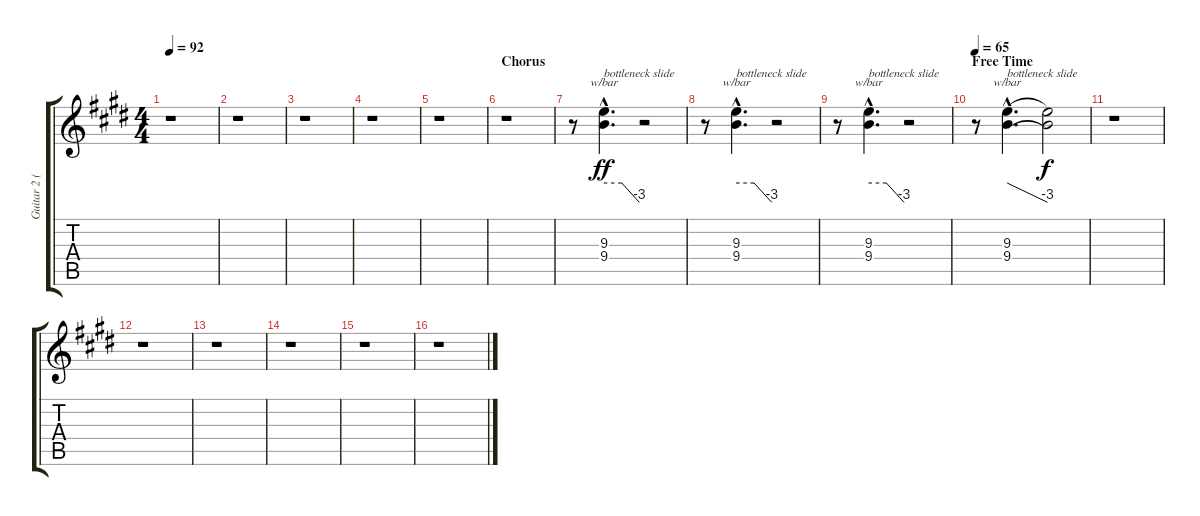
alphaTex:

\track ("Guitar 2 (solo)" "Guitar 2 (") {instrument overdrivenguitar}
\staff {score tabs}
\tuning (E4 B3 G3 D3 A2 E2) {hide}
\ts (4 4)
\tempo 92
\clef g2
\ks e
r.1{dy f} |
r.1 |
r.1 |
r.1 |
r.1 |
\section ("" "Chorus")
r.1{volume 10 balance 2} |
r.8 (9.3{hac} 9.4{hac}).4{d tbe (custom default 0 0 30 0 60 -12) txt "bottleneck slide" dy ff volume 16 balance 16} r.2{volume 10 balance 2} |
r.8 (9.3{hac} 9.4{hac}).4{d tbe (custom default 0 0 30 0 60 -12) txt "bottleneck slide" volume 16 balance 16} r.2{volume 10 balance 2} |
r.8 (9.3{hac} 9.4{hac}).4{d tbe (custom default 0 0 30 0 60 -12) txt "bottleneck slide" volume 16 balance 16} r.2{volume 10 balance 2} |
\section ("" "Free Time")
\tempo 65
r.8 (9.3{hac} 9.4{hac}).4{d tbe (dive default 0 0 60 -12) txt "bottleneck slide" volume 16 balance 16} (9.3{t} 9.4{t}).2{dy f} |
r.1 |
r.1 |
r.1 |
r.1 |
r.1 |
r.1
